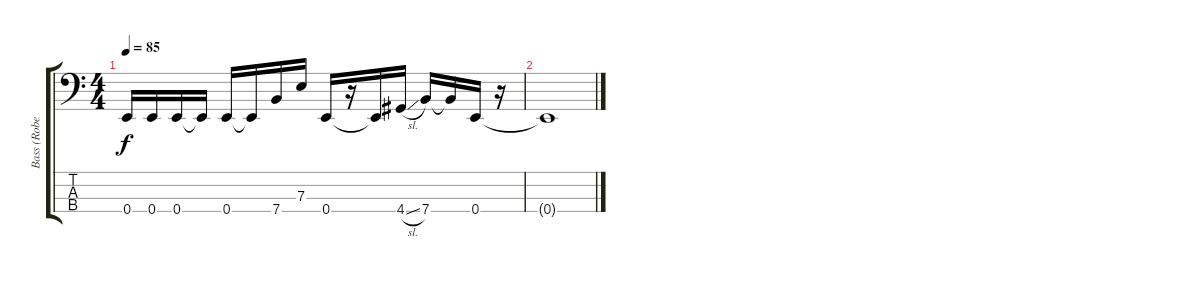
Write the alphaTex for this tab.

\track ("Bass (Robert Deleo)" "Bass (Robe") {instrument electricbassfinger}
\staff {score tabs}
\tuning (G2 D2 A1 E1) {hide}
\ts (4 4)
\tempo 85
\clef f4
\ks c
0.4{t}.16{dy f} 0.4.16 0.4.16 0.4{t}.16 0.4.16 0.4{t}.16 7.4.16 7.3.16 0.4.16 r.16 0.4{t}.16 4.4{sl}.16 7.4.16 7.4{t}.16 0.4.16 r.16 |
0.4{t}.1
